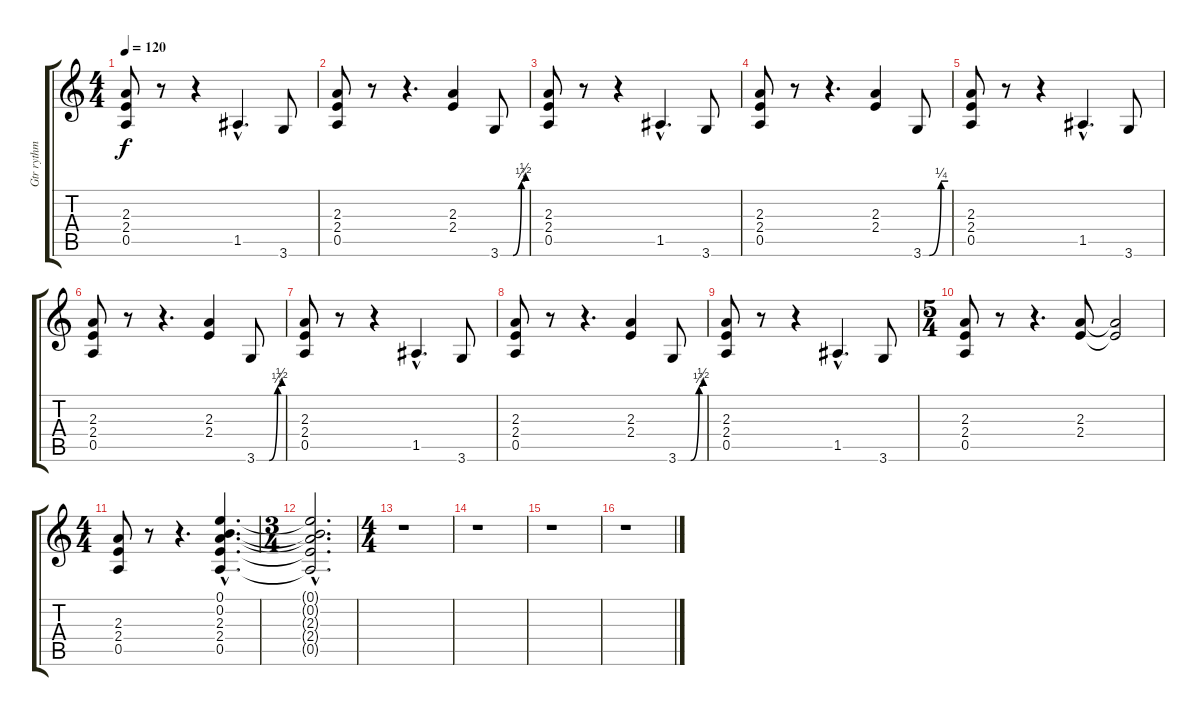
\track ("Gtr rythm" "Gtr rythm") {instrument distortionguitar}
\staff {score tabs}
\tuning (E4 B3 G3 D3 A2 E2) {hide}
\ts (4 4)
\tempo 120
\clef g2
\ks c
(2.3 2.4 0.5).8{dy f instrument distortionguitar} r.8 r.4 1.5{hac}.4{d} 3.6.8 |
(2.3 2.4 0.5).8 r.8 r.4{d} (2.3 2.4).4 3.6{be (custom 0 0 30 0 50 1 55 1 60 2)}.8 |
(2.3 2.4 0.5).8 r.8 r.4 1.5{hac}.4{d} 3.6.8 |
(2.3 2.4 0.5).8 r.8 r.4{d} (2.3 2.4).4 3.6{be (custom 0 0 15 0 43 1 60 1)}.8 |
(2.3 2.4 0.5).8 r.8 r.4 1.5{hac}.4{d} 3.6.8 |
(2.3 2.4 0.5).8 r.8 r.4{d} (2.3 2.4).4 3.6{be (custom 0 0 30 0 50 1 55 1 60 2)}.8 |
(2.3 2.4 0.5).8 r.8 r.4 1.5{hac}.4{d} 3.6.8 |
(2.3 2.4 0.5).8 r.8 r.4{d} (2.3 2.4).4 3.6{be (custom 0 0 30 0 50 1 55 1 60 2)}.8 |
(2.3 2.4 0.5).8 r.8 r.4 1.5{hac}.4{d} 3.6.8 |
\ts (5 4)
(2.3 2.4 0.5).8 r.8 r.4{d} (2.3 2.4).8 (2.3{t} 2.4{t}).2 |
\ts (4 4)
(2.3 2.4 0.5).8 r.8 r.4{d} (0.1{hac} 0.2{hac} 2.3{hac} 2.4{hac} 0.5{hac}).4{d} |
\ts (3 4)
(0.1{hac t} 0.2{hac t} 2.3{hac t} 2.4{hac t} 0.5{hac t}).2{d} |
\ts (4 4)
r.1 |
r.1 |
r.1 |
r.1
